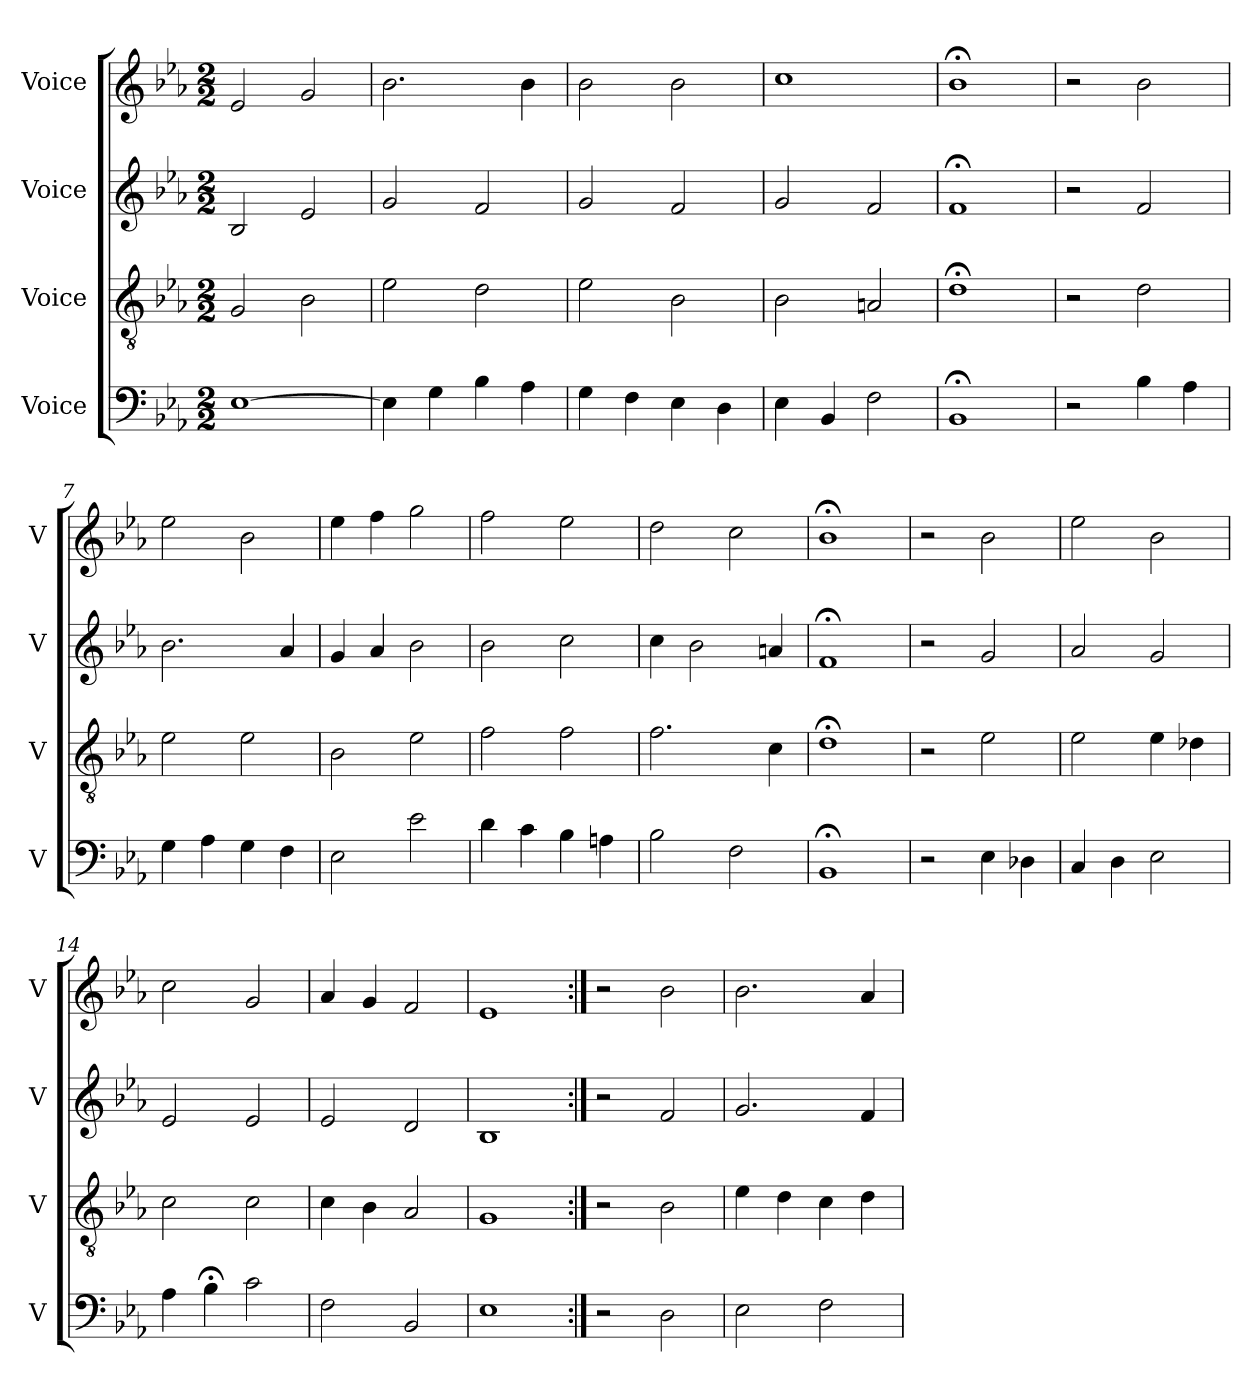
**kern	**kern	**kern	**kern
*part4	*part3	*part2	*part1
*staff4	*staff3	*staff2	*staff1
*I"Voice	*I"Voice	*I"Voice	*I"Voice
*I'V	*I'V	*I'V	*I'V
*clefF4	*clefGv2	*clefG2	*clefG2
*k[b-e-a-]	*k[b-e-a-]	*k[b-e-a-]	*k[b-e-a-]
*M2/2	*M2/2	*M2/2	*M2/2
=1	=1	=1	=1
[1E-	2G/	2B-/	2e-/
.	2B-\	2e-/	2g/
=2	=2	=2	=2
4E-\]	2e-\	2g/	2.b-\
4G\	.	.	.
4B-\	2d\	2f/	.
4A-\	.	.	4b-\
=3	=3	=3	=3
4G\	2e-\	2g/	2b-\
4F\	.	.	.
4E-\	2B-\	2f/	2b-\
4D\	.	.	.
=4	=4	=4	=4
4E-\	2B-\	2g/	1cc
4BB-/	.	.	.
2F\	2An/	2f/	.
=5	=5	=5	=5
1BB-;<	1d;<	1f;<	1b-;<
=6	=6	=6	=6
2r	2r	2r	2r
4B-\	2d\	2f/	2b-\
4A-\	.	.	.
!!LO:LB:g=z
=7	=7	=7	=7
4G\	2e-\	2.b-\	2ee-\
4A-\	.	.	.
4G\	2e-\	.	2b-\
4F\	.	4a-/	.
=8	=8	=8	=8
2E-\	2B-\	4g/	4ee-\
.	.	4a-/	4ff\
2e-\	2e-\	2b-\	2gg\
=9	=9	=9	=9
4d\	2f\	2b-\	2ff\
4c\	.	.	.
4B-\	2f\	2cc\	2ee-\
4An\	.	.	.
=10	=10	=10	=10
2B-\	2.f\	4cc\	2dd\
.	.	2b-\	.
2F\	.	.	2cc\
.	4c\	4an/	.
=11	=11	=11	=11
1BB-;<	1d;<	1f;<	1b-;<
=12	=12	=12	=12
2r	2r	2r	2r
4E-\	2e-\	2g/	2b-\
4D-X\	.	.	.
=13	=13	=13	=13
4C/	2e-\	2a-/	2ee-\
4D\	.	.	.
2E-\	4e-\	2g/	2b-\
.	4d-X\	.	.
=14	=14	=14	=14
4A-\	2c\	2e-/	2cc\
4B-;\	.	.	.
2c\	2c\	2e-/	2g/
=15	=15	=15	=15
2F\	4c\	2e-/	4a-/
.	4B-\	.	4g/
2BB-/	2A-/	2d/	2f/
=16	=16	=16	=16
1E-	1G	1B-	1e-
!!LO:LB:g=z
=17:|!	=17:|!	=17:|!	=17:|!
2r	2r	2r	2r
2D\	2B-\	2f/	2b-\
=18	=18	=18	=18
2E-\	4e-\	2.g/	2.b-\
.	4d\	.	.
2F\	4c\	.	.
.	4d\	4f/	4a-/
=	=	=	=
*-	*-	*-	*-
